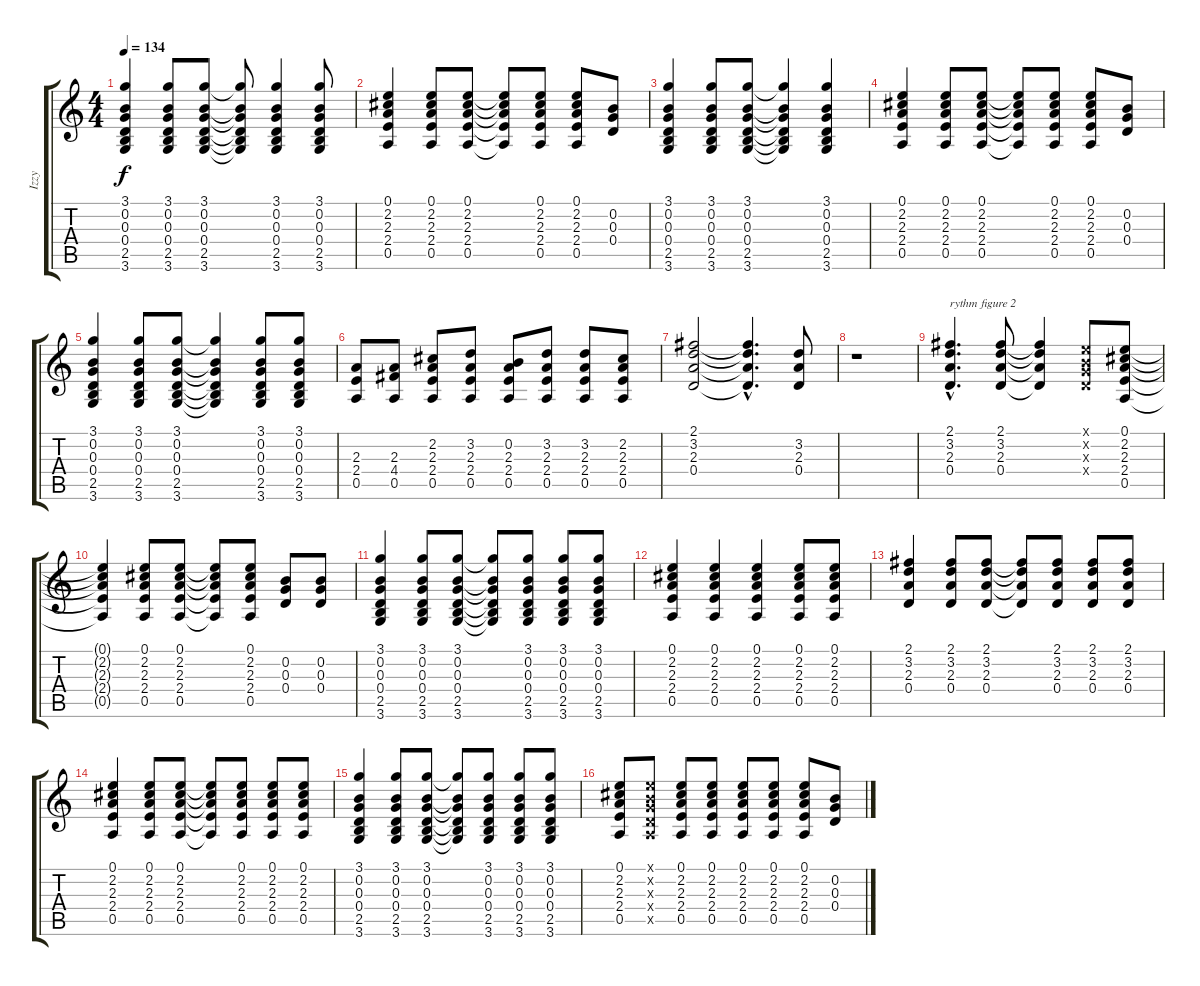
\track ("Izzy" "Izzy") {instrument acousticguitarnylon}
\staff {score tabs}
\tuning (E4 B3 G3 D3 A2 E2) {hide}
\ts (4 4)
\tempo 134
\clef g2
\ks c
(3.1 0.2 0.3 0.4 2.5 3.6).4{dy f} (3.1 0.2 0.3 0.4 2.5 3.6).8 (3.1 0.2 0.3 0.4 2.5 3.6).8 (3.1{t} 0.2{t} 0.3{t} 0.4{t} 2.5{t} 3.6{t}).8 (3.1 0.2 0.3 0.4 2.5 3.6).4 (3.1 0.2 0.3 0.4 2.5 3.6).8 |
(0.1 2.2 2.3 2.4 0.5).4 (0.1 2.2 2.3 2.4 0.5).8 (0.1 2.2 2.3 2.4 0.5).8 (0.1{t} 2.2{t} 2.3{t} 2.4{t} 0.5{t}).8 (0.1 2.2 2.3 2.4 0.5).8 (0.1 2.2 2.3 2.4 0.5).8 (0.2 0.3 0.4).8 |
(3.1 0.2 0.3 0.4 2.5 3.6).4 (3.1 0.2 0.3 0.4 2.5 3.6).8 (3.1 0.2 0.3 0.4 2.5 3.6).8 (3.1{t} 0.2{t} 0.3{t} 0.4{t} 2.5{t} 3.6{t}).4 (3.1 0.2 0.3 0.4 2.5 3.6).4 |
(0.1 2.2 2.3 2.4 0.5).4 (0.1 2.2 2.3 2.4 0.5).8 (0.1 2.2 2.3 2.4 0.5).8 (0.1{t} 2.2{t} 2.3{t} 2.4{t} 0.5{t}).8 (0.1 2.2 2.3 2.4 0.5).8 (0.1 2.2 2.3 2.4 0.5).8 (0.2 0.3 0.4).8 |
(3.1 0.2 0.3 0.4 2.5 3.6).4 (3.1 0.2 0.3 0.4 2.5 3.6).8 (3.1 0.2 0.3 0.4 2.5 3.6).8 (3.1{t} 0.2{t} 0.3{t} 0.4{t} 2.5{t} 3.6{t}).4 (3.1 0.2 0.3 0.4 2.5 3.6).8 (3.1 0.2 0.3 0.4 2.5 3.6).8 |
(2.3 2.4 0.5).8 (2.3 4.4 0.5).8 (2.2 2.3 2.4 0.5).8 (3.2 2.3 2.4 0.5).8 (0.2 2.3 2.4 0.5).8 (3.2 2.3 2.4 0.5).8 (3.2 2.3 2.4 0.5).8 (2.2 2.3 2.4 0.5).8 |
(2.1 3.2 2.3 0.4).2 (2.1{hac t} 3.2{hac t} 2.3{hac t} 0.4{hac t}).4{d} (3.2 2.3 0.4).8 |
r.1 |
(2.1{hac} 3.2{hac} 2.3{hac} 0.4{hac}).4{d txt "rythm figure 2"} (2.1 3.2 2.3 0.4).8 (2.1{t} 3.2{t} 2.3{t} 0.4{t}).4 (0.1{x} 0.2{x} 0.3{x} 0.4{x}).8 (0.1 2.2 2.3 2.4 0.5).8 |
(0.1{t} 2.2{t} 2.3{t} 2.4{t} 0.5{t}).4 (0.1 2.2 2.3 2.4 0.5).8 (0.1 2.2 2.3 2.4 0.5).8 (0.1{t} 2.2{t} 2.3{t} 2.4{t} 0.5{t}).8 (0.1 2.2 2.3 2.4 0.5).8 (0.2 0.3 0.4).8 (0.2 0.3 0.4).8 |
(3.1 0.2 0.3 0.4 2.5 3.6).4 (3.1 0.2 0.3 0.4 2.5 3.6).8 (3.1 0.2 0.3 0.4 2.5 3.6).8 (3.1{t} 0.2{t} 0.3{t} 0.4{t} 2.5{t} 3.6{t}).8 (3.1 0.2 0.3 0.4 2.5 3.6).8 (3.1 0.2 0.3 0.4 2.5 3.6).8 (3.1 0.2 0.3 0.4 2.5 3.6).8 |
(0.1 2.2 2.3 2.4 0.5).4 (0.1 2.2 2.3 2.4 0.5).4 (0.1 2.2 2.3 2.4 0.5).4 (0.1 2.2 2.3 2.4 0.5).8 (0.1 2.2 2.3 2.4 0.5).8 |
(2.1 3.2 2.3 0.4).4 (2.1 3.2 2.3 0.4).8 (2.1 3.2 2.3 0.4).8 (2.1{t} 3.2{t} 2.3{t} 0.4{t}).8 (2.1 3.2 2.3 0.4).8 (2.1 3.2 2.3 0.4).8 (2.1 3.2 2.3 0.4).8 |
(0.1 2.2 2.3 2.4 0.5).4 (0.1 2.2 2.3 2.4 0.5).8 (0.1 2.2 2.3 2.4 0.5).8 (0.1{t} 2.2{t} 2.3{t} 2.4{t} 0.5{t}).8 (0.1 2.2 2.3 2.4 0.5).8 (0.1 2.2 2.3 2.4 0.5).8 (0.1 2.2 2.3 2.4 0.5).8 |
(3.1 0.2 0.3 0.4 2.5 3.6).4 (3.1 0.2 0.3 0.4 2.5 3.6).8 (3.1 0.2 0.3 0.4 2.5 3.6).8 (3.1{t} 0.2{t} 0.3{t} 0.4{t} 2.5{t} 3.6{t}).8 (3.1 0.2 0.3 0.4 2.5 3.6).8 (3.1 0.2 0.3 0.4 2.5 3.6).8 (3.1 0.2 0.3 0.4 2.5 3.6).8 |
(0.1 2.2 2.3 2.4 0.5).8 (0.1{x} 0.2{x} 0.3{x} 0.4{x} 0.5{x}).8 (0.1 2.2 2.3 2.4 0.5).8 (0.1 2.2 2.3 2.4 0.5).8 (0.1 2.2 2.3 2.4 0.5).8 (0.1 2.2 2.3 2.4 0.5).8 (0.1 2.2 2.3 2.4 0.5).8 (0.2 0.3 0.4).8
